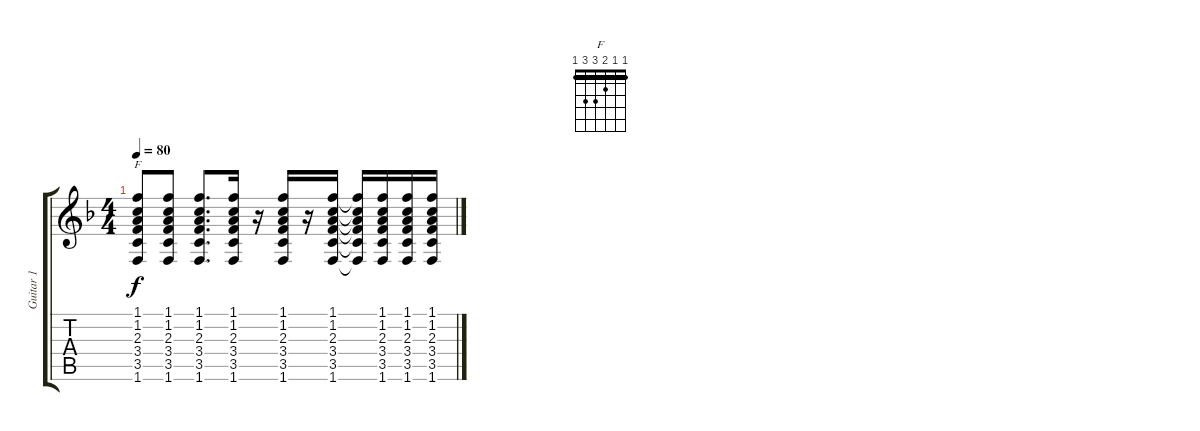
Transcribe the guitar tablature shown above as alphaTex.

\track ("Guitar 1" "Guitar 1") {instrument electricguitarjazz}
\staff {score tabs}
\tuning (E4 B3 G3 D3 A2 E2) {hide}
\chord ("F" 1 1 2 3 3 1) {barre 1}
\ts (4 4)
\tempo 80
\clef g2
\ks f
(1.1 1.2 2.3 3.4 3.5 1.6).8{ch "F" dy f} (1.1 1.2 2.3 3.4 3.5 1.6).8 (1.1 1.2 2.3 3.4 3.5 1.6).8{d} (1.1 1.2 2.3 3.4 3.5 1.6).16 r.16 (1.1 1.2 2.3 3.4 3.5 1.6).16 r.16 (1.1 1.2 2.3 3.4 3.5 1.6).16 (1.1{t} 1.2{t} 2.3{t} 3.4{t} 3.5{t} 1.6{t}).16 (1.1 1.2 2.3 3.4 3.5 1.6).16 (1.1 1.2 2.3 3.4 3.5 1.6).16 (1.1 1.2 2.3 3.4 3.5 1.6).16
